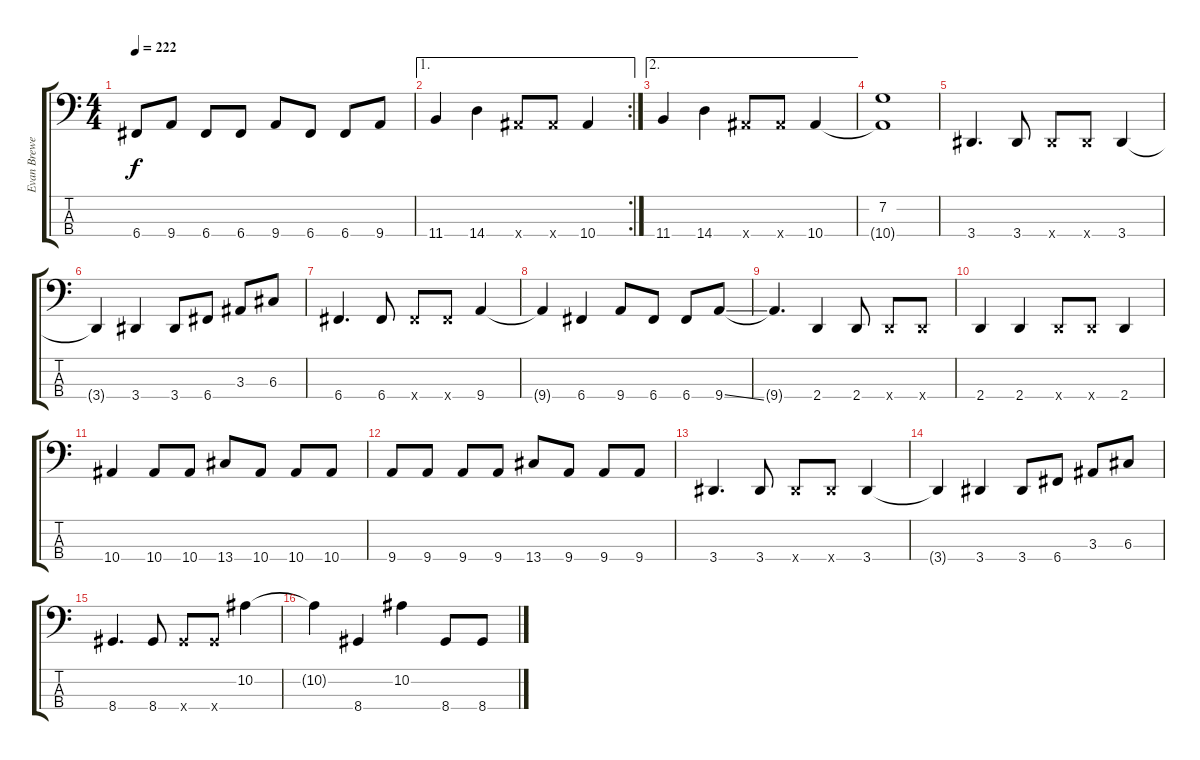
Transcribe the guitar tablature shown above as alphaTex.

\track ("Evan Brewer" "Evan Brewe") {instrument electricbassfinger}
\staff {score tabs}
\tuning (F2 C2 G1 C1) {hide}
\ts (4 4)
\tempo 222
\clef f4
\ks c
6.4.8{dy f} 9.4.8 6.4.8 6.4.8 9.4.8 6.4.8 6.4.8 9.4.8 |
\ae 1
\rc 2
11.4.4 14.4.4 10.4{x}.8 10.4{x}.8 10.4.4 |
\ae 2
11.4.4 14.4.4 10.4{x}.8 10.4{x}.8 10.4.4 |
(7.2 10.4{t}).1 |
3.4.4{d} 3.4.8 3.4{x}.8 3.4{x}.8 3.4.4 |
3.4{t}.4 3.4.4 3.4.8 6.4.8 3.3.8 6.3.8 |
6.4.4{d} 6.4.8 6.4{x}.8 6.4{x}.8 9.4.4 |
9.4{t}.4 6.4.4 9.4.8 6.4.8 6.4.8 9.4{ss}.8 |
9.4{t}.4{d} 2.4.4 2.4.8 2.4{x}.8 2.4{x}.8 |
2.4.4 2.4.4 2.4{x}.8 2.4{x}.8 2.4.4 |
10.4.4 10.4.8 10.4.8 13.4.8 10.4.8 10.4.8 10.4.8 |
9.4.8 9.4.8 9.4.8 9.4.8 13.4.8 9.4.8 9.4.8 9.4.8 |
3.4.4{d} 3.4.8 3.4{x}.8 3.4{x}.8 3.4.4 |
3.4{t}.4 3.4.4 3.4.8 6.4.8 3.3.8 6.3.8 |
8.4.4{d} 8.4.8 8.4{x}.8 8.4{x}.8 10.2.4 |
10.2{t}.4 8.4.4 10.2.4 8.4.8 8.4.8
